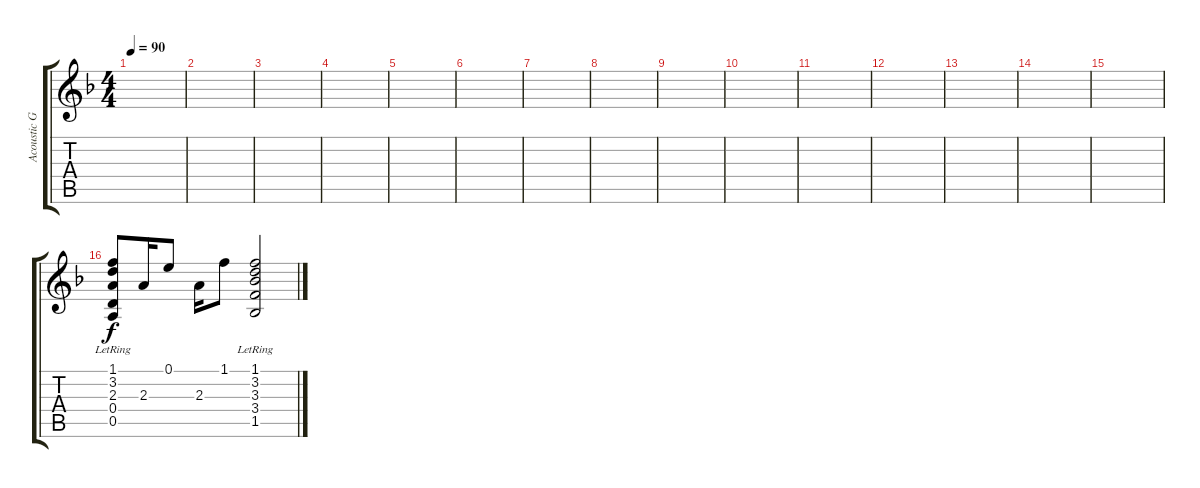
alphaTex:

\track ("Acoustic Guitar 2" "Acoustic G") {instrument acousticguitarsteel}
\staff {score tabs}
\tuning (E4 B3 G3 D3 A2 E2) {hide}
\ts (4 4)
\tempo 90
\clef g2
\ks f
|
|
|
|
|
|
|
|
|
|
|
|
|
|
|
(1.1{lr} 3.2{lr} 2.3{lr} 0.4{lr} 0.5{lr}).8 2.3.16 0.1.8 2.3.16 1.1.8 (1.1{lr} 3.2{lr} 3.3{lr} 3.4{lr} 1.5{lr}).2
